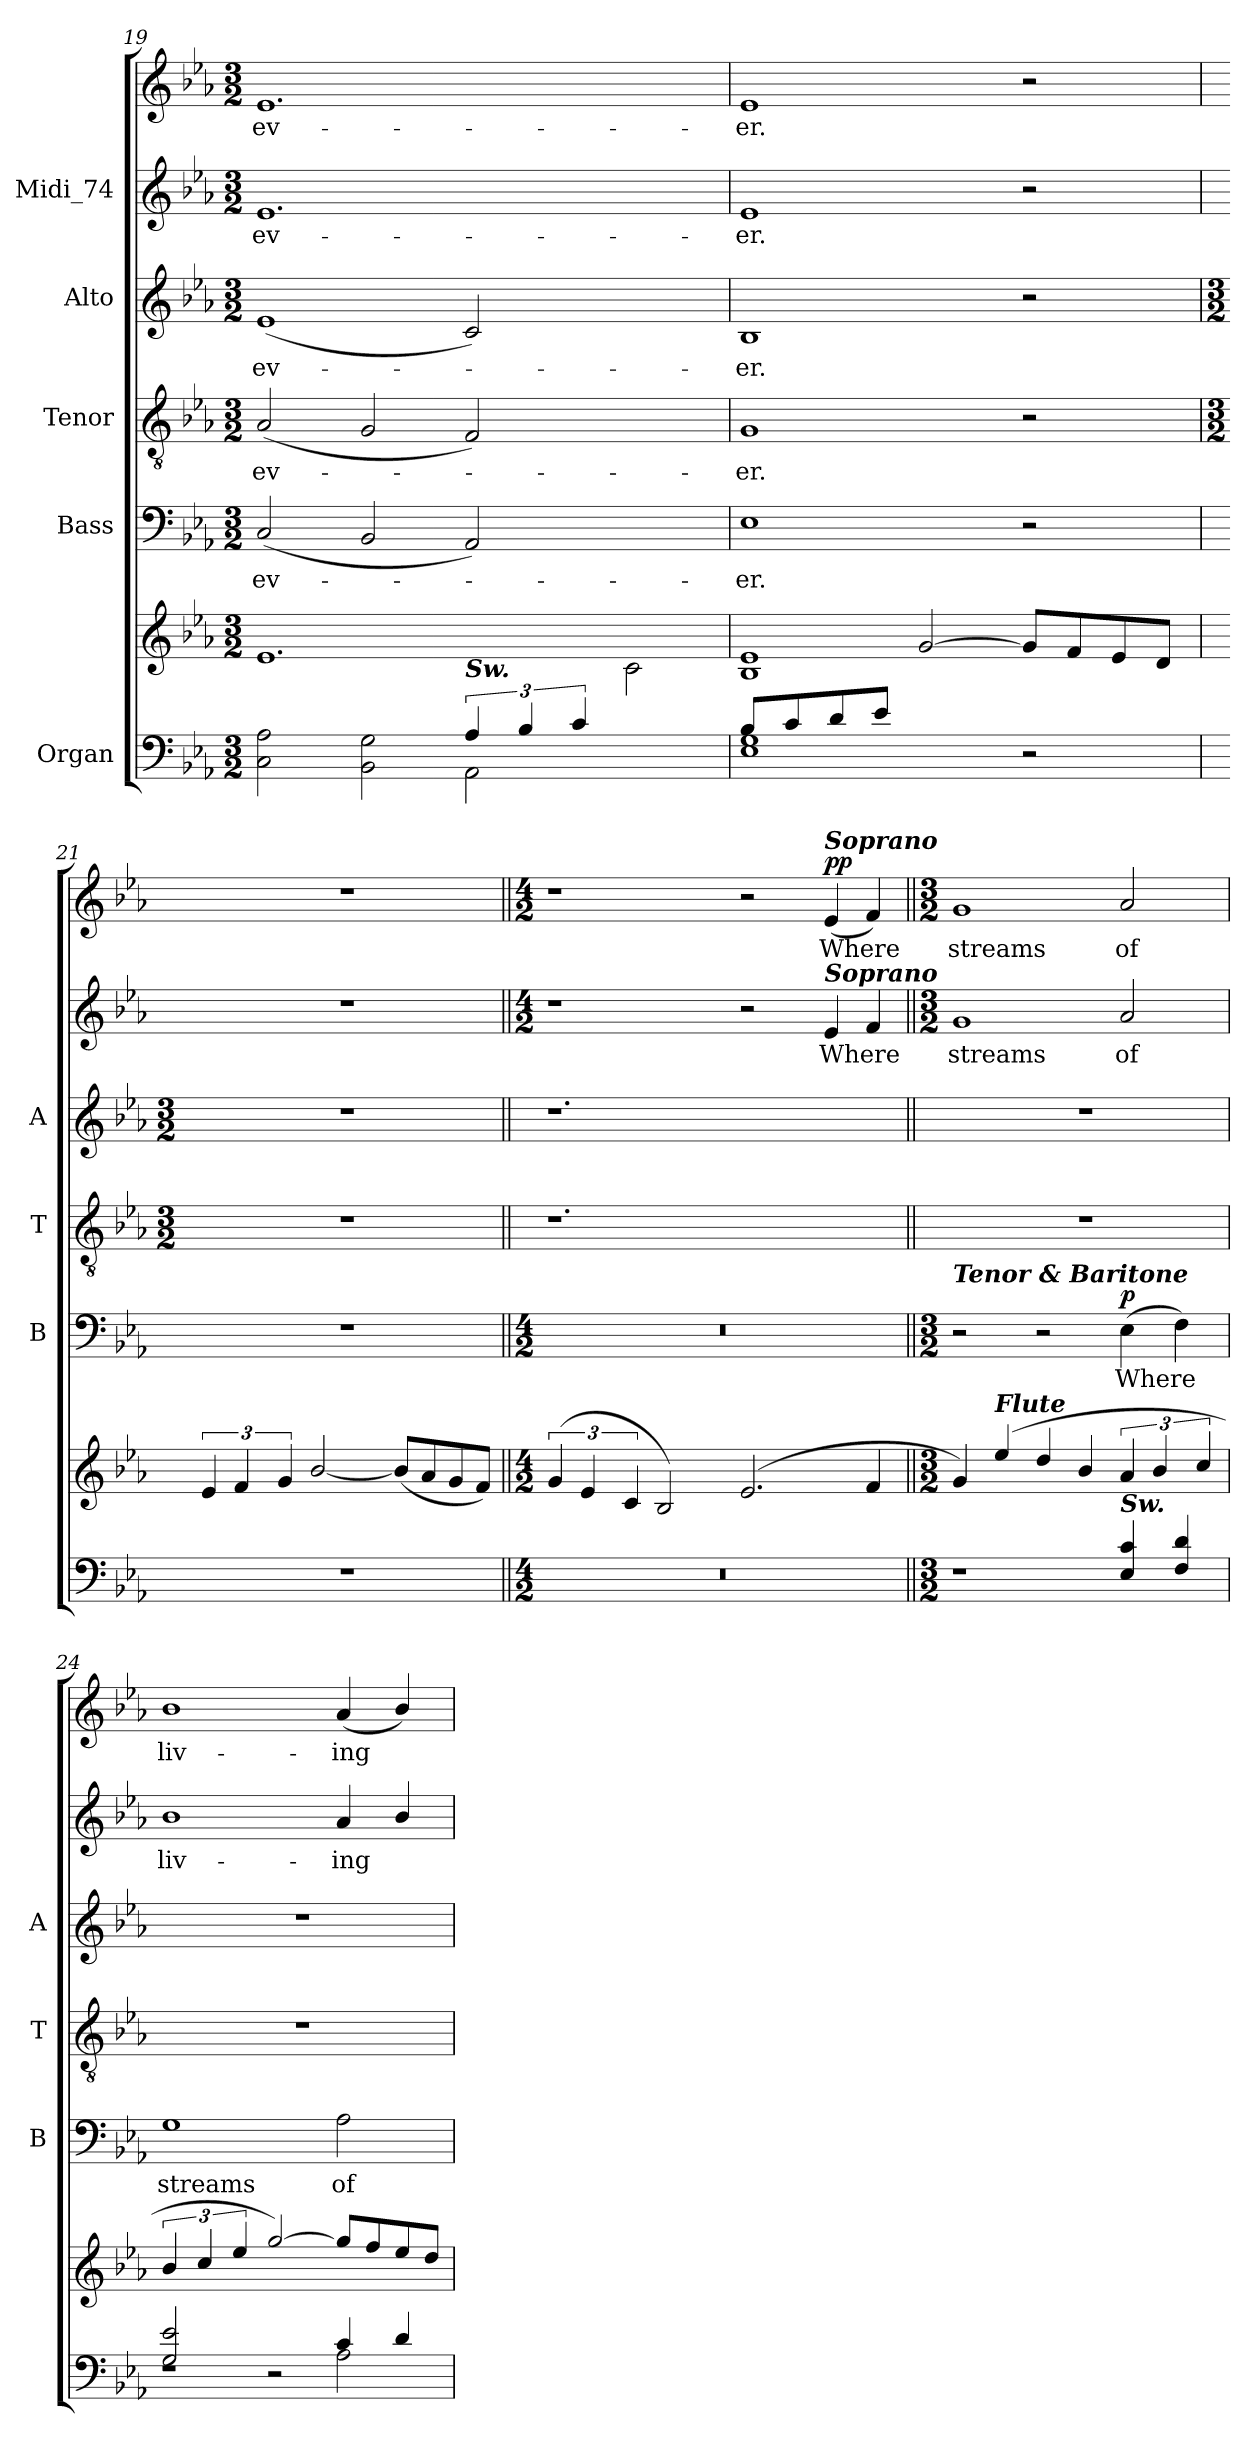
**kern	**kern	**kern	**text	**dynam	**kern	**text	**kern	**text	**kern	**text	**kern	**text	**dynam
*part5	*part5	*part4	*part4	*part4	*part3	*part3	*part2	*part2	*part1	*part1	*part1	*part1	*part1
*staff7	*staff6	*staff5	*staff5	*staff5	*staff4	*staff4	*staff3	*staff3	*staff2	*staff2	*staff1	*staff1	*staff1/2
*I"Organ	*	*I"Bass	*	*	*I"Tenor	*	*I"Alto	*	*I"Midi_74	*	*	*	*
*	*	*I'B	*	*	*I'T	*	*I'A	*	*	*	*	*	*
*clefF4	*clefG2	*clefF4	*	*	*clefGv2	*	*clefG2	*	*	*	*clefG2	*	*
*k[b-e-a-]	*k[b-e-a-]	*k[b-e-a-]	*	*	*k[b-e-a-]	*	*k[b-e-a-]	*	*k[b-e-a-]	*	*k[b-e-a-]	*	*
*E-:	*E-:	*E-:	*	*	*E-:	*	*E-:	*	*E-:	*	*E-:	*	*
*M3/2	*M3/2	*M3/2	*	*	*M3/2	*	*M3/2	*	*M3/2	*	*M3/2	*	*
=19	=19	=19	=19	=19	=19	=19	=19	=19	=19	=19	=19	=19	=19
*^	*	*	*	*	*	*	*	*	*	*	*	*	*
*	*^	*	*	*	*	*	*	*	*	*	*	*	*	*
!	!	!LO:N:vis=1	!	!	!LO:LY:b	!	!	!LO:LY:b	!	!LO:LY:b	!	!LO:LY:b	!	!LO:LY:b	!
*	*	*	*^	*	*	*	*	*	*	*	*	*	*	*	*
1ryy	2C\ 2A-\	1.ryy	1.e-/	1.ryy	(<2C	ev-	.	(<2A-	ev-	(<1e-	ev-	1.e-	ev-	1.e-	ev-	.
.	2BB-\ 2G\	.	.	.	2BB-	.	.	2G	.	.	.	.	.	.	.	.
!LO:TX:a:Bi:t=Sw.	!	!	!	!	!	!	!	!	!	!	!	!	!	!	!	!
6A-/	2AA-\	.	.	.	2AA-)	.	.	2F)	.	2c)	.	.	.	.	.	.
6B-/	.	.	.	.	.	.	.	.	.	.	.	.	.	.	.	.
6c/	.	.	.	.	.	.	.	.	.	.	.	.	.	.	.	.
2ryy	2ryy	2ryy	2ryy	2c\	2ryy	.	.	2ryy	.	2ryy	.	2ryy	.	2ryy	.	.
=20	=20	=20	=20	=20	=20	=20	=20	=20	=20	=20	=20	=20	=20	=20	=20	=20
*	*	*^	*	*	*	*	*	*	*	*	*	*	*	*	*	*
!	!	!	!LO:N:vis=1	!	!	!	!LO:LY:b	!	!	!LO:LY:b	!	!LO:LY:b	!	!LO:LY:b	!	!LO:LY:b	!
8B-L	1E-/ 1G/	1.ryy	1.ryy	2ryy	1B-\ 1e-\	1E-	er.	.	1G	er.	1B-	er.	1e-	-er.	1e-	-er.	.
8c	.	.	.	.	.	.	.	.	.	.	.	.	.	.	.	.	.
8d	.	.	.	.	.	.	.	.	.	.	.	.	.	.	.	.	.
8e-J	.	.	.	.	.	.	.	.	.	.	.	.	.	.	.	.	.
1ryy	.	.	.	[2g/	.	.	.	.	.	.	.	.	.	.	.	.	.
.	2r	.	.	(>8g/L]	4ryy	2r	.	.	2r	.	2r	.	2r	.	2r	.	.
.	.	.	.	8f/	.	.	.	.	.	.	.	.	.	.	.	.	.
.	.	.	.	8e-/	4ryy	.	.	.	.	.	.	.	.	.	.	.	.
.	.	.	.	8d/J	.	.	.	.	.	.	.	.	.	.	.	.	.
*v	*v	*v	*v	*	*	*	*	*	*	*	*	*	*	*	*	*	*
!!LO:LB:g=z
=21	=21	=21	=21	=21	=21	=21	=21	=21	=21	=21	=21	=21	=21	=21
*	*	*	*	*	*	*M3/2	*	*M3/2	*	*	*	*	*	*
*^	*	*	*	*	*	*	*	*	*	*	*	*	*	*
*	*^	*	*	*	*	*	*	*	*	*	*	*	*	*	*
!LO:N:vis=1	!	!LO:N:vis=1	!	!	!LO:N:vis=1	!	!	!	!	!	!	!LO:N:vis=1	!	!LO:N:vis=1	!	!
1.r	1.ryy	1.ryy	6e-/	4ryy	1.r	.	.	1.r	.	1.r	.	1.r	.	1.r	.	.
.	.	.	6f/	.	.	.	.	.	.	.	.	.	.	.	.	.
.	.	.	.	4ryy	.	.	.	.	.	.	.	.	.	.	.	.
.	.	.	6g/	.	.	.	.	.	.	.	.	.	.	.	.	.
.	.	.	[2b-/	4ryy	.	.	.	.	.	.	.	.	.	.	.	.
.	.	.	.	4ryy	.	.	.	.	.	.	.	.	.	.	.	.
.	.	.	(>8b-/L]	4ryy	.	.	.	.	.	.	.	.	.	.	.	.
.	.	.	8a-/	.	.	.	.	.	.	.	.	.	.	.	.	.
.	.	.	8g/	4ryy	.	.	.	.	.	.	.	.	.	.	.	.
.	.	.	8f/J)	.	.	.	.	.	.	.	.	.	.	.	.	.
=22||	=22||	=22||	=22||	=22||	=22||	=22||	=22||	=22||	=22||	=22||	=22||	=22||	=22||	=22||	=22||	=22||
*M4/2	*	*	*M4/2	*	*M4/2	*	*	*	*	*	*	*M4/2	*	*M4/2	*	*
0r	4ryy	0ryy	(>6g/	0ryy	0r	.	.	1.r	.	1.r	.	1r	.	1r	.	.
.	.	.	6e-/	.	.	.	.	.	.	.	.	.	.	.	.	.
.	4ryy	.	.	.	.	.	.	.	.	.	.	.	.	.	.	.
.	.	.	6c/	.	.	.	.	.	.	.	.	.	.	.	.	.
.	4ryy	.	2B-/)	.	.	.	.	.	.	.	.	.	.	.	.	.
.	4ryy	.	.	.	.	.	.	.	.	.	.	.	.	.	.	.
.	4ryy	.	(>2.e-/	.	.	.	.	.	.	.	.	2r	.	2r	.	.
.	4ryy	.	.	.	.	.	.	.	.	.	.	.	.	.	.	.
!	!	!	!	!	!	!	!	!	!	!	!	!	!	!LO:TX:a:Bi:t=Soprano	!	!
!	!	!	!	!	!	!	!	!	!	!	!	!LO:TX:a:Bi:t=Soprano	!	!	!	!
!	!	!	!	!	!	!	!	!	!	!	!	!	!LO:LY:b	!	!LO:LY:b	!LO:DY:b=2
!	!	!	!	!	!	!	!	!	!	!	!	!	!	!	!	!LO:DY:n=1:b
.	4ryy	.	.	.	.	.	.	2ryy	.	2ryy	.	4e-	Where	(<4e-	Where	p p
.	4ryy	.	4f/	.	.	.	.	.	.	.	.	4f	.	4f)	.	.
=23||	=23||	=23||	=23||	=23||	=23||	=23||	=23||	=23||	=23||	=23||	=23||	=23||	=23||	=23||	=23||	=23||
*M3/2	*	*	*M3/2	*	*M3/2	*	*	*	*	*	*	*M3/2	*	*M3/2	*	*
!	!	!	!	!	!LO:TX:a:Bi:t=Tenor & Baritone	!	!	!	!	!	!	!	!	!	!	!
!	!	!LO:N:vis=1	!	!LO:N:vis=1	!	!	!	!	!	!	!	!	!LO:LY:b	!	!LO:LY:b	!
1r	4ryy	1.ryy	4g/)	1.ryy	2r	.	.	1.r	.	1.r	.	1g	streams	1g	streams	.
!	!	!	!LO:TX:a:Bi:t=Flute	!	!	!	!	!	!	!	!	!	!	!	!	!
.	4ryy	.	(>4ee-/	.	.	.	.	.	.	.	.	.	.	.	.	.
.	4ryy	.	4dd/	.	2r	.	.	.	.	.	.	.	.	.	.	.
.	4ryy	.	4b-/	.	.	.	.	.	.	.	.	.	.	.	.	.
!LO:TX:a:Bi:t=Sw.	!	!	!	!	!	!	!	!	!	!	!	!	!	!	!	!
!	!	!	!	!	!	!LO:LY:b	!LO:DY:b	!	!	!	!	!	!LO:LY:b	!	!LO:LY:b	!
4E-/ 4c/	4ryy	.	6a-/	.	(>4E-	Where	p	.	.	.	.	2a-	of	2a-	of	.
.	.	.	6b-/	.	.	.	.	.	.	.	.	.	.	.	.	.
4F/ 4d/	4ryy	.	.	.	4F)	.	.	.	.	.	.	.	.	.	.	.
.	.	.	6cc/	.	.	.	.	.	.	.	.	.	.	.	.	.
=24	=24	=24	=24	=24	=24	=24	=24	=24	=24	=24	=24	=24	=24	=24	=24	=24
!	!	!LO:N:vis=1	!	!LO:N:vis=1	!	!LO:LY:b	!	!	!	!	!	!	!LO:LY:b	!	!LO:LY:b	!
2G/ 2e-/)	1r	1.ryy	6b-/	1.ryy	1G	streams	.	1.r	.	1.r	.	1b-	liv-	1b-	liv-	.
.	.	.	6cc/	.	.	.	.	.	.	.	.	.	.	.	.	.
.	.	.	6ee-/	.	.	.	.	.	.	.	.	.	.	.	.	.
2r	.	.	[2gg/)	.	.	.	.	.	.	.	.	.	.	.	.	.
!	!	!	!	!	!	!LO:LY:b	!	!	!	!	!	!	!LO:LY:b	!	!LO:LY:b	!
4c/	2A-\	.	8gg/L]	.	2A-	of	.	.	.	.	.	4a-	-ing	(<4a-	-ing	.
.	.	.	8ff/	.	.	.	.	.	.	.	.	.	.	.	.	.
4d/	.	.	8ee-/	.	.	.	.	.	.	.	.	4b-/	.	4b-/)	.	.
.	.	.	8dd/J	.	.	.	.	.	.	.	.	.	.	.	.	.
*v	*v	*v	*	*	*	*	*	*	*	*	*	*	*	*	*	*
*	*v	*v	*	*	*	*	*	*	*	*	*	*	*	*
=	=	=	=	=	=	=	=	=	=	=	=	=	=
*-	*-	*-	*-	*-	*-	*-	*-	*-	*-	*-	*-	*-	*-
